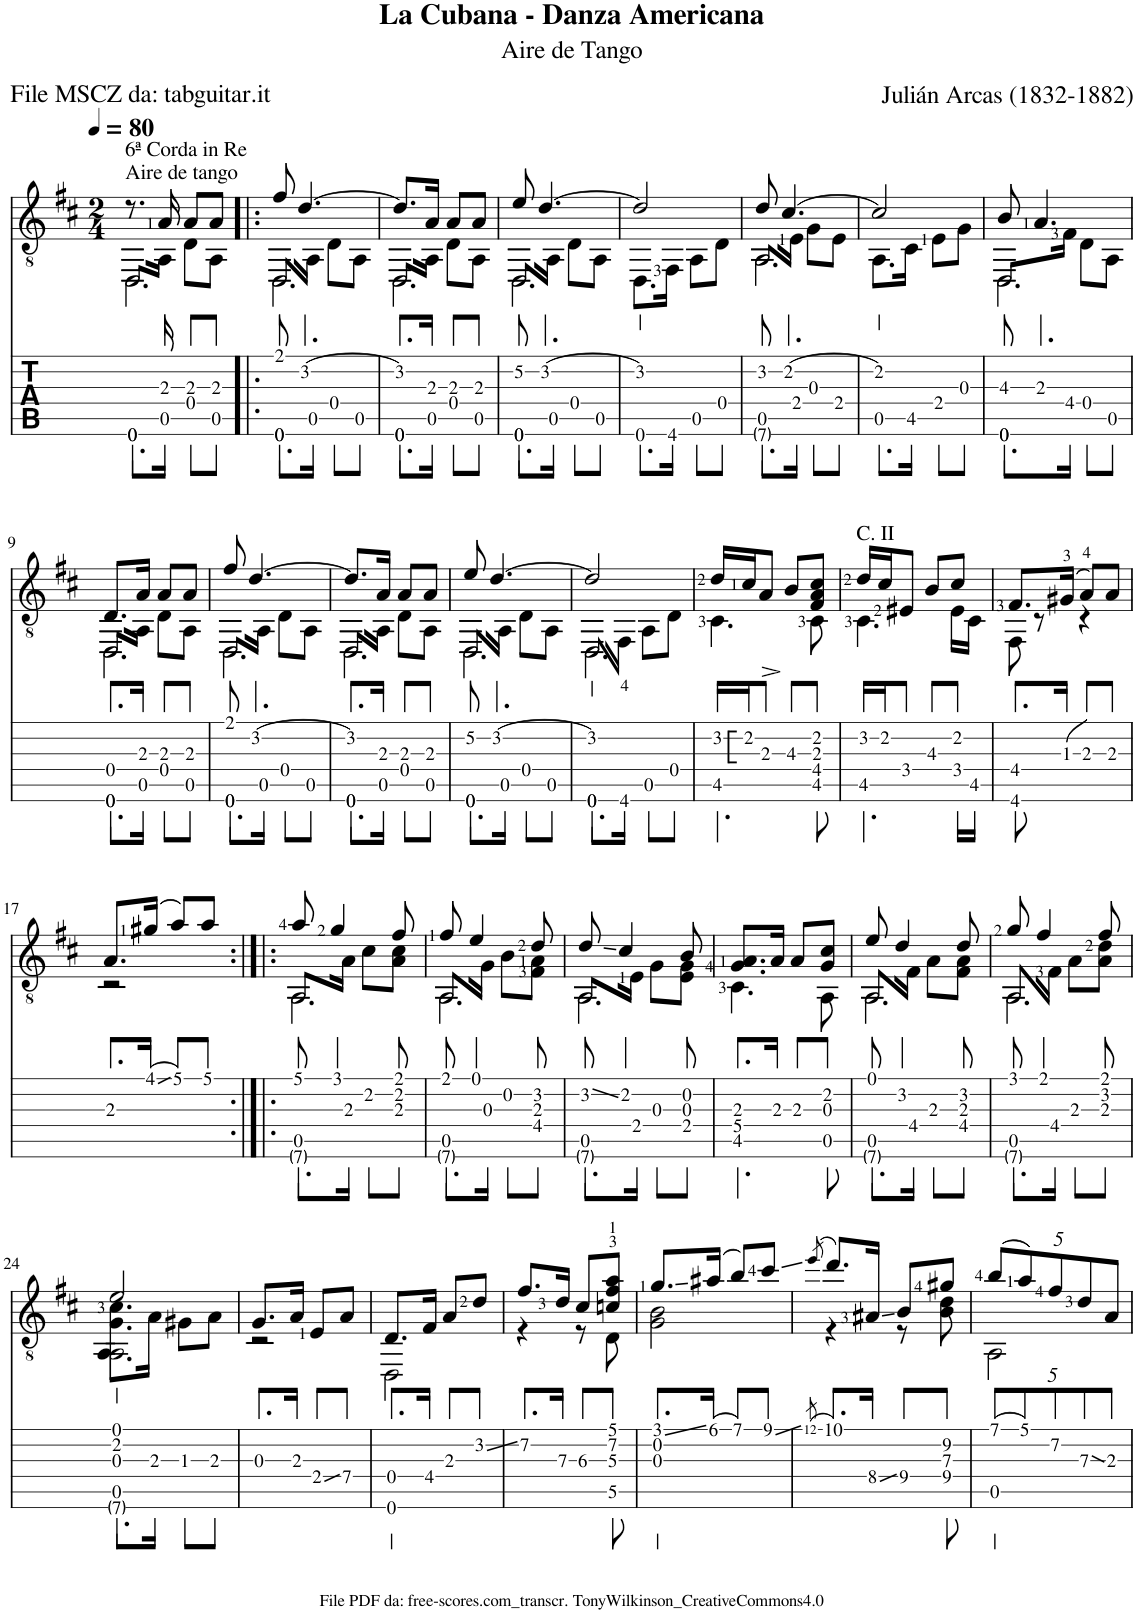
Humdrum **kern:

**kern	**kern
*part2	*part1
*staff2	*staff1
*I"Chitarra classica (Intavolatura)	*I"Guitar
*stria6	*
*	*clefGv2
*k[f#c#]	*k[f#c#]
*M2/4	*M2/4
*MM80	*MM80
=1	=1
*^	*^
!	!	!LO:TX:a:t=6ª Corda in Re	!
!	!	!LO:TX:a:t=Aire de tango	!
!	!LO:N:head=open	!	!LO:N:head=open
*	*^	*	*^
8.r	8.DD\L	2DD\	8.r	8.DD/L	2DD\
16A/	16AA\Jk	.	16A/	16AA\Jk	.
8A/L	8D\L	.	8A/L	8D\L	.
8A/J	8AA\J	.	8A/J	8AA\J	.
=2!|:	=2!|:	=2!|:	=2!|:	=2!|:	=2!|:
!	!LO:N:head=open	!	!	!LO:N:head=open	!
8f#/	8.DD\L	2DD\	8f#/	8.DD/L	2DD\
[4.d/	.	.	[4.d/	.	.
.	16AA\Jk	.	.	16AA\Jk	.
.	8D\L	.	.	8D\L	.
.	8AA\J	.	.	8AA\J	.
=3	=3	=3	=3	=3	=3
!	!LO:N:head=open	!	!	!LO:N:head=open	!
8.d/L]	8.DD\L	2DD\	8.d/L]	8.DD/L	2DD\
16A/Jk	16AA\Jk	.	16A/Jk	16AA\Jk	.
8A/L	8D\L	.	8A/L	8D\L	.
8A/J	8AA\J	.	8A/J	8AA\J	.
=4	=4	=4	=4	=4	=4
!	!LO:N:head=open	!	!	!LO:N:head=open	!
8e/	8.DD\L	2DD\	8e/	8.DD/L	2DD\
[4.d/	.	.	[4.d/	.	.
.	16AA\Jk	.	.	16AA\Jk	.
.	8D\L	.	.	8D\L	.
.	8AA\J	.	.	8AA\J	.
*	*v	*v	*	*	*
*	*	*	*v	*v
=5	=5	=5	=5
2d/]	8.DD\L	2d/]	8.DD\L
.	16FF#\Jk	.	16FF#\Jk
.	8AA\L	.	8AA\L
.	8D\J	.	8D\J
=6	=6	=6	=6
!	!LO:N:head=open	!	!LO:N:head=open
*	*^	*	*^
8d/	8.AA\L	2AA\	8d/	8.AA/L	2AA\
[4.c#/	.	.	[4.c#/	.	.
.	16E\Jk	.	.	16E\Jk	.
.	8G\L	.	.	8G\L	.
.	8E\J	.	.	8E\J	.
*	*v	*v	*	*	*
*	*	*	*v	*v
=7	=7	=7	=7
2c#/]	8.AA\L	2c#/]	8.AA\L
.	16C#\Jk	.	16C#\Jk
.	8E\L	.	8E\L
.	8G\J	.	8G\J
=8	=8	=8	=8
!	!LO:N:head=open	!	!LO:N:head=open
*	*^	*	*^
8B/	8.DD\L	2DD\	8B/	8.DD/L	2DD\
4.A/	.	.	4.A/	.	.
.	16F#\Jk	.	.	16F#\Jk	.
.	8D\L	.	.	8D\L	.
.	8AA\J	.	.	8AA\J	.
!!LO:LB:g=z	!!	!!
=9	=9	=9	=9	=9	=9
!	!LO:N:head=open	!	!	!LO:N:head=open	!
8.D/L	8.DD\L	2DD\	8.D/L	8.DD/L	2DD\
16A/Jk	16AA\Jk	.	16A/Jk	16AA\Jk	.
8A/L	8D\L	.	8A/L	8D\L	.
8A/J	8AA\J	.	8A/J	8AA\J	.
=10	=10	=10	=10	=10	=10
!	!LO:N:head=open	!	!	!LO:N:head=open	!
8f#/	8.DD\L	2DD\	8f#/	8.DD/L	2DD\
[4.d/	.	.	[4.d/	.	.
.	16AA\Jk	.	.	16AA\Jk	.
.	8D\L	.	.	8D\L	.
.	8AA\J	.	.	8AA\J	.
=11	=11	=11	=11	=11	=11
!	!LO:N:head=open	!	!	!LO:N:head=open	!
8.d/L]	8.DD\L	2DD\	8.d/L]	8.DD/L	2DD\
16A/Jk	16AA\Jk	.	16A/Jk	16AA\Jk	.
8A/L	8D\L	.	8A/L	8D\L	.
8A/J	8AA\J	.	8A/J	8AA\J	.
=12	=12	=12	=12	=12	=12
!	!LO:N:head=open	!	!	!LO:N:head=open	!
8e/	8.DD\L	2DD\	8e/	8.DD/L	2DD\
[4.d/	.	.	[4.d/	.	.
.	16AA\Jk	.	.	16AA\Jk	.
.	8D\L	.	.	8D\L	.
.	8AA\J	.	.	8AA\J	.
=13	=13	=13	=13	=13	=13
!	!LO:N:head=open	!	!	!LO:N:head=open	!
2d/]	8.DD\L	2DD\	2d/]	8.DD/L	2DD\
.	16FF#\Jk	.	.	16FF#\Jk	.
.	8AA\L	.	.	8AA\L	.
.	8D\J	.	.	8D\J	.
*	*v	*v	*	*	*
*	*	*	*v	*v
=14	=14	=14	=14
16d/LL	4.C#\	16d/LL	4.C#\
16c#:/J	.	16c#/J	.
8A^/J	.	8A/J	.
8B/L	.	8B/L	.
8F#/ 8A/ 8c#/J	8C#\	8F#/ 8A/ 8c#/J	8C#\
=15	=15	=15	=15
!	!	!LO:TX:a:t=C. II	!
16d/LL	4.C#\	16d/LL	4.C#\
16c#/J	.	16c#/J	.
8E#X/J	.	8E#X/J	.
8B/L	.	8B/L	.
8c#/J	16E#\LL	8c#/J	16E#\LL
.	16C#\JJ	.	16C#\JJ
=16	=16	=16	=16
8.F#/L	8FF#\	8.F#/L	8FF#\
.	8r	.	8r
(16G#X/Jk	.	(16G#X/Jk	.
8A/L)	4r	8A/L)	4r
8A/J	.	8A/J	.
!!LO:LB:g=z	!!
=17	=17	=17	=17
8.A/L	2r	8.A/L	2r
(16g#X/Jk	.	(16g#X/Jk	.
8a/L)	.	8a/L)	.
8a/J	.	8a/J	.
=18:|!|:	=18:|!|:	=18:|!|:	=18:|!|:
!	!LO:N:head=open	!	!LO:N:head=open
*	*^	*	*^
8a/	8.AA\L	2AA\	8a/	8.AA/L	2AA\
4g/	.	.	4g/	.	.
.	16A\Jk	.	.	16A\Jk	.
.	8c#\L	.	.	8c#\L	.
8f#/	8A\ 8c#\J	.	8f#/	8A\ 8c#\J	.
=19	=19	=19	=19	=19	=19
!	!LO:N:head=open	!	!	!LO:N:head=open	!
8f#/	8.AA\L	2AA\	8f#/	8.AA/L	2AA\
4e/	.	.	4e/	.	.
.	16G\Jk	.	.	16G\Jk	.
.	8B\L	.	.	8B\L	.
8d/	8F#\ 8A\J	.	8d/	8F#\ 8A\J	.
=20	=20	=20	=20	=20	=20
!	!LO:N:head=open	!	!	!LO:N:head=open	!
8d/	8.AA\L	2AA\	8d/	8.AA/L	2AA\
4c#/	.	.	4c#/	.	.
.	16E\Jk	.	.	16E\Jk	.
.	8G\L	.	.	8G\L	.
8B/	8E\ 8G\J	.	8B/	8E\ 8G\J	.
*	*v	*v	*	*	*
*	*	*	*v	*v
=21	=21	=21	=21
8.G/ 8.A/L	4.C#\	8.G/ 8.A/L	4.C#\
16A/Jk	.	16A/Jk	.
8A/L	.	8A/L	.
8G/ 8c#/J	8AA\	8G/ 8c#/J	8AA\
=22	=22	=22	=22
!	!LO:N:head=open	!	!LO:N:head=open
*	*^	*	*^
8e/	8.AA\L	2AA\	8e/	8.AA/L	2AA\
4d/	.	.	4d/	.	.
.	16F#\Jk	.	.	16F#\Jk	.
.	8A\L	.	.	8A\L	.
8d/	8F#\ 8A\J	.	8d/	8F#\ 8A\J	.
=23	=23	=23	=23	=23	=23
!	!LO:N:head=open	!	!	!LO:N:head=open	!
8g/	8.AA\L	2AA\	8g/	8.AA/L	2AA\
4f#/	.	.	4f#/	.	.
.	16F#\Jk	.	.	16F#\Jk	.
.	8A\L	.	.	8A\L	.
8f#/	8A\ 8d\J	.	8f#/	8A\ 8d\J	.
!!LO:LB:g=z	!!	!!
=24	=24	=24	=24	=24	=24
2e/	8.AA\ 8.G\ 8.c#\L	2AA\	2e/	8.AA\ 8.G\ 8.c#\L	2AA\
.	16A\Jk	.	.	16A\Jk	.
.	8G#X\L	.	.	8G#X\L	.
.	8A\J	.	.	8A\J	.
*	*v	*v	*	*	*
*	*	*	*v	*v
=25	=25	=25	=25
8.G/L	2r	8.G/L	2r
16A/Jk	.	16A/Jk	.
8E/L	.	8E/L	.
8A/J	.	8A/J	.
=26	=26	=26	=26
8.D/L	2DD\	8.D/L	2DD\
16F#/Jk	.	16F#/Jk	.
8A/L	.	8A/L	.
8d/J	.	8d/J	.
=27	=27	=27	=27
8.f#/L	4r	8.f#/L	4r
16d/Jk	.	16d/Jk	.
8c#/L	8r	8c#/L	8r
8cn/ 8f#/ 8a/J	8D\	8cn/ 8f#/ 8a/J	8D\
=28	=28	=28	=28
8.g/L	2G\ 2B\	8.g/L	2G\ 2B\
(16a#X/Jk	.	(16a#X/Jk	.
8b/L)	.	8b/L)	.
8cc#/J	.	8cc#/J	.
=29	=29	=29	=29
(8qee/	.	(8qee/	.
8.dd/L)	4r	8.dd/L)	4r
16A#X/Jk	.	16A#X/Jk	.
8B/L	8r	8B/L	8r
8g#X/J	8B\ 8d\	8g#X/J	8B\ 8d\
=30	=30	=30	=30
*Xbrackettup	*	*Xbrackettup	*
(10b/L	2AA\	(10b/L	2AA\
10a/)	.	10a/)	.
10f#/	.	10f#/	.
10d/	.	10d/	.
10A/J	.	10A/J	.
*v	*v	*	*
*	*v	*v
=	=
*-	*-
